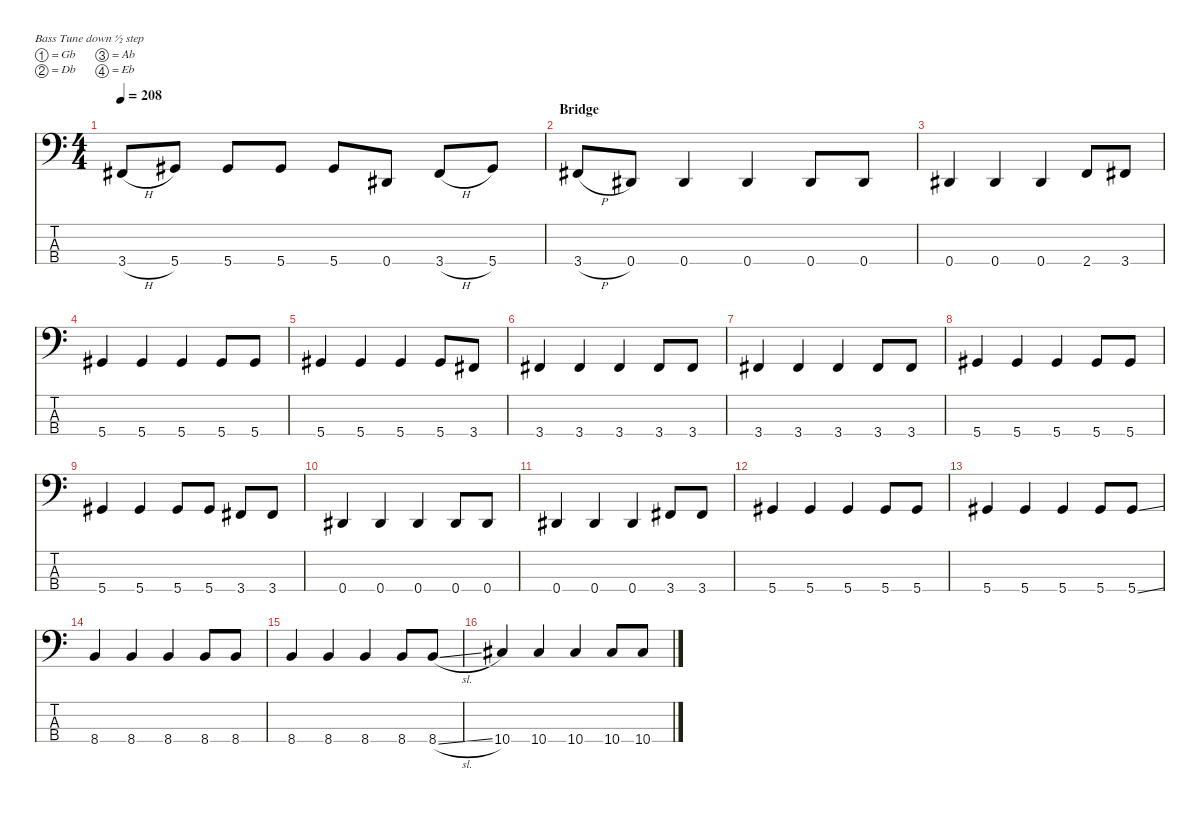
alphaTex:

\defaultSystemsLayout 4
\hideDynamics
\bracketExtendMode nobrackets
\singleTrackTrackNamePolicy hidden
\multiTrackTrackNamePolicy hidden
\otherSystemsTrackNameOrientation horizontal
\track ("Bass" "el.bs.") {multiBarRest instrument electricbassfinger}
\staff {score tabs}
\tuning (Gb2 Db2 Ab1 Eb1)
\ts (4 4)
\tempo 208
\clef f4
\ks c
3.4{h acc #}.8{dy f beam Up} 5.4{acc #}.8{beam Up} 5.4{acc #}.8{beam Up} 5.4{acc #}.8{beam Up} 5.4{acc #}.8{beam Up} 0.4{acc #}.8{beam Up} 3.4{h acc #}.8{beam Up} 5.4{acc #}.8{beam Up} |
\section ("" "Bridge")
3.4{h acc #}.8{beam Up} 0.4{acc #}.8{beam Up} 0.4{acc #}.4{beam Up} 0.4{acc #}.4{beam Up} 0.4{acc #}.8{beam Up} 0.4{acc #}.8{beam Up} |
0.4{acc #}.4{beam Up} 0.4{acc #}.4{beam Up} 0.4{acc #}.4{beam Up} 2.4.8{beam Up} 3.4{acc #}.8{beam Up} |
5.4{acc #}.4{beam Up} 5.4{acc #}.4{beam Up} 5.4{acc #}.4{beam Up} 5.4{acc #}.8{beam Up} 5.4{acc #}.8{beam Up} |
5.4{acc #}.4{beam Up} 5.4{acc #}.4{beam Up} 5.4{acc #}.4{beam Up} 5.4{acc #}.8{beam Up} 3.4{acc #}.8{beam Up} |
3.4{acc #}.4{beam Up} 3.4{acc #}.4{beam Up} 3.4{acc #}.4{beam Up} 3.4{acc #}.8{beam Up} 3.4{acc #}.8{beam Up} |
3.4{acc #}.4{beam Up} 3.4{acc #}.4{beam Up} 3.4{acc #}.4{beam Up} 3.4{acc #}.8{beam Up} 3.4{acc #}.8{beam Up} |
5.4{acc #}.4{beam Up} 5.4{acc #}.4{beam Up} 5.4{acc #}.4{beam Up} 5.4{acc #}.8{beam Up} 5.4{acc #}.8{beam Up} |
5.4{acc #}.4{beam Up} 5.4{acc #}.4{beam Up} 5.4{acc #}.8{beam Up} 5.4{acc #}.8{beam Up} 3.4{acc #}.8{beam Up} 3.4{acc #}.8{beam Up} |
0.4{acc #}.4{beam Up} 0.4{acc #}.4{beam Up} 0.4{acc #}.4{beam Up} 0.4{acc #}.8{beam Up} 0.4{acc #}.8{beam Up} |
0.4{acc #}.4{beam Up} 0.4{acc #}.4{beam Up} 0.4{acc #}.4{beam Up} 3.4{acc #}.8{beam Up} 3.4{acc #}.8{beam Up} |
5.4{acc #}.4{beam Up} 5.4{acc #}.4{beam Up} 5.4{acc #}.4{beam Up} 5.4{acc #}.8{beam Up} 5.4{acc #}.8{beam Up} |
5.4{acc #}.4{beam Up} 5.4{acc #}.4{beam Up} 5.4{acc #}.4{beam Up} 5.4{acc #}.8{beam Up} 5.4{ss acc #}.8{beam Up} |
8.4.4{beam Up} 8.4.4{beam Up} 8.4.4{beam Up} 8.4.8{beam Up} 8.4.8{beam Up} |
8.4.4{beam Up} 8.4.4{beam Up} 8.4.4{beam Up} 8.4.8{beam Up} 8.4{sl}.8{beam Up} |
10.4{acc #}.4{beam Up} 10.4{acc #}.4{beam Up} 10.4{acc #}.4{beam Up} 10.4{acc #}.8{beam Up} 10.4{acc #}.8{beam Up}
